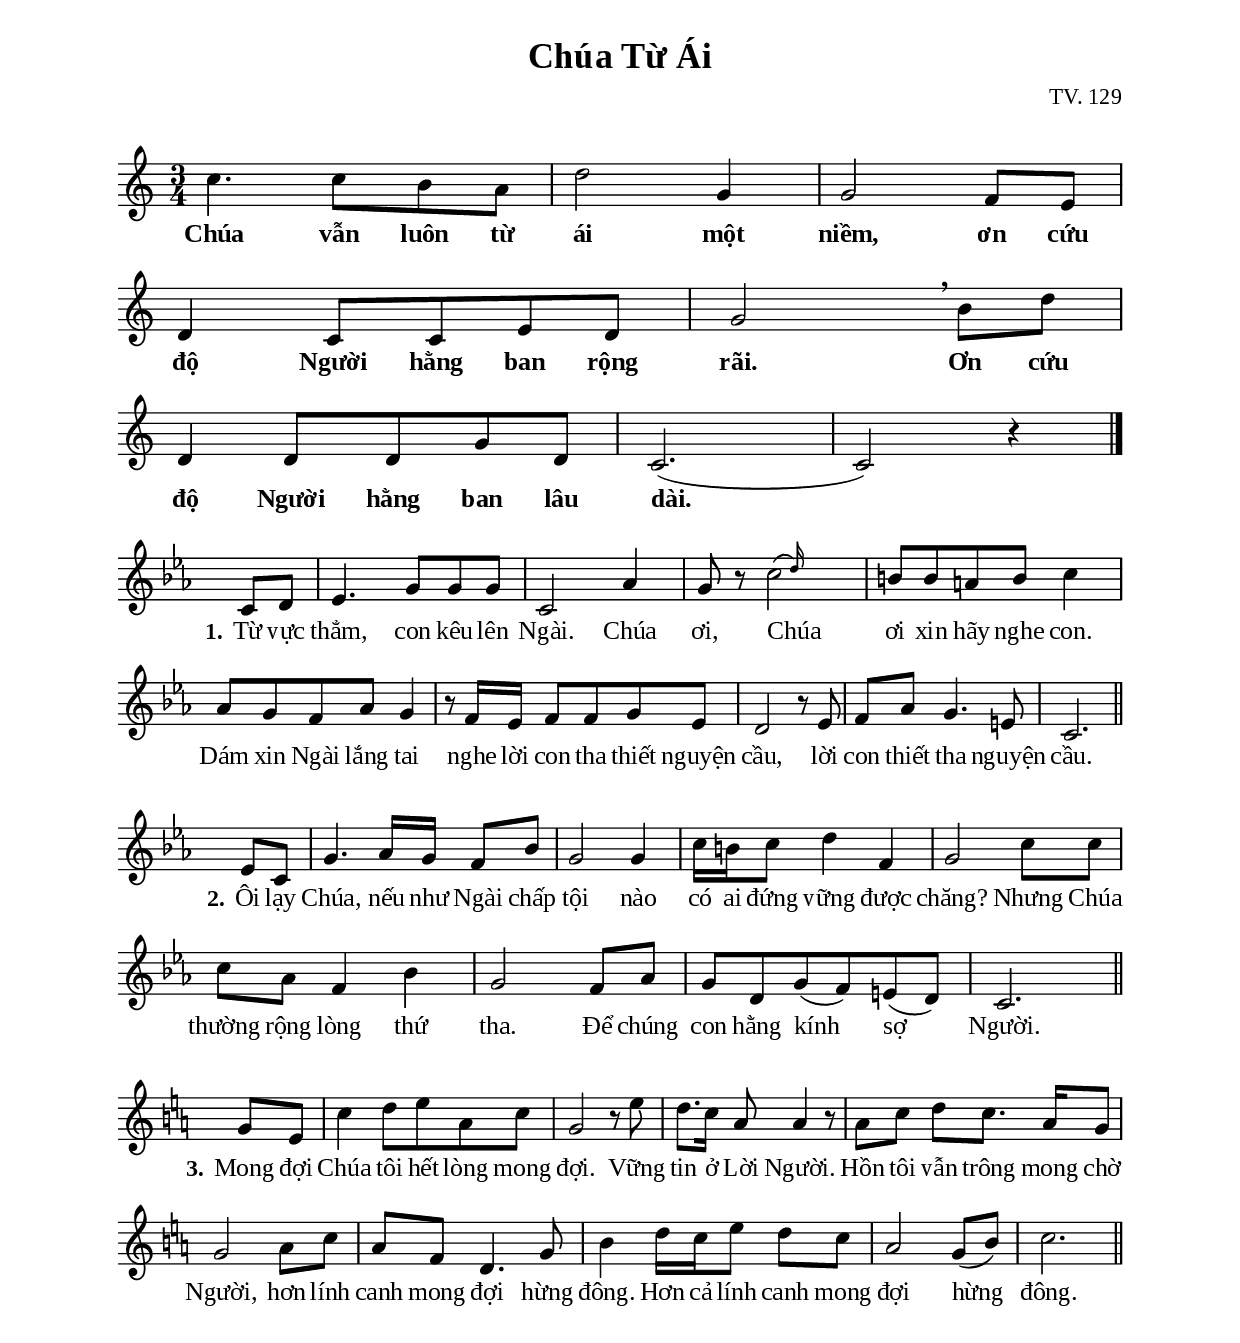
% Cài đặt chung
\version "2.20.0"
\include "english.ly"

\header {
  title = "Chúa Từ Ái"
  composer = "TV. 129"
  arranger = " "
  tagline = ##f
}

global = {
  \key c \major
  \time 3/4
}

\paper {
  #(set-paper-size "a4")
  top-margin = 20\mm
  bottom-margin = 15\mm
  left-margin = 20\mm
  right-margin = 20\mm
  indent = #0
  #(define fonts
	 (make-pango-font-tree "Liberation Serif"
	 		       "Liberation Serif"
			       "Liberation Serif"
			       (/ 20 20)))
}

% Nhạc điệp khúc
nhacDiepKhucSop= \relative c'' {
  \override Lyrics.LyricSpace.minimum-distance = #4.0
  \override Score.BarNumber.break-visibility = ##(#f #f #f)
  c4. c8 b a |
  d2 g,4 |
  g2 f8 e |
  d4 c8 c e d |
  g2 \breathe b8 d |
  d,4 d8 d g d |
  c2. ( |
  c2) r4 \bar "|."
}

% Nhạc phiên khúc
nhacPhienKhucMot = \relative c' {
  \override Score.BarNumber.break-visibility = ##(#f #f #f)
  #(define afterGraceFraction (cons 1 4))
  \partial 4 c8 d |
  ef4. g8 g g |
  c,2 af'4 |
  g8 r \afterGrace c2 (\tweak font-size #-4 d16) |
  b!8 b a! b c4 |
  af8 g f af g4 |
  r8 f16 ef f8 f g ef |
  d2 r8 ef |
  f af g4. e!8 |
  c2. \bar "||"
}

nhacPhienKhucHai = \relative c' {
  \override Score.BarNumber.break-visibility = ##(#f #f #f)
  \partial 4 ef8 c |
  g'4. af16 g f8 bf |
  g2 g4 |
  c16 b! c8 d4 f, |
  g2 c8 c |
  c af f4 bf |
  g2 f8 af |
  g d g (f) e! (d) |
  c2. \bar "||"
}

nhacPhienKhucBa = \relative c'' {
  \override Score.BarNumber.break-visibility = ##(#f #f #f)
  \set Staff.keyAlterations = #`(((0 . 6) . ,NATURAL)
                                 ((1 . 2) . ,NATURAL)
                                 ((0 . 5) . ,NATURAL))
  \partial 4 g8 e |
  c'4 d8 e a, c |
  g2 r8 e' |
  d8. c16 a8 a4 r8 |
  a c d c8. a16 g8 |
  g2 a8 c |
  a f d4. g8 |
  b4 d16 c e8 d c |
  a2 g8 (b) |
  c2. \bar "||"
}

% Lời điệp khúc
loiDiepKhuc = \lyricmode {
  \override Lyrics.LyricText.font-series = #'bold
  Chúa vẫn luôn từ ái một niềm,
  ơn cứu độ Người hằng ban rộng rãi.
  Ơn cứu độ Người hằng ban lâu dài.
}

% Lời phiên khúc
loiPhienKhucMot = \lyricmode {
  \set stanza = #"1."
  Từ vực thẳm, con kêu lên Ngài.
  Chúa ơi, Chúa ơi xin hãy nghe con.
  Dám xin Ngài lắng tai nghe lời con tha thiết nguyện cầu,
  lời con thiết tha nguyện cầu.
}

loiPhienKhucHai = \lyricmode {
  \set stanza = #"2."
  Ôi lạy Chúa, nếu như Ngài chấp tội
  nào có ai đứng vững được chăng?
  Nhưng Chúa thường rộng lòng thứ tha.
  Để chúng con hằng kính sợ Người.
}

loiPhienKhucBa = \lyricmode {
  \set stanza = #"3."
  Mong đợi Chúa tôi hết lòng mong đợi.
  Vững tin ở Lời Người.
  Hồn tôi vẫn trông mong chờ Người,
  hơn lính canh mong đợi hừng đông.
  Hơn cả lính canh mong đợi hừng đông.
}


% Dàn trang
\score {
  \new ChoirStaff <<
    \new Staff = chorus \with {
        \consists "Merge_rests_engraver"
      }
      <<
      \new Voice = "sopranos" {
        \global \stemNeutral \nhacDiepKhucSop
      }
    >>
    \new Lyrics = basses
    \context Lyrics = basses \lyricsto sopranos \loiDiepKhuc
  >>
}

\score {
  \new ChoirStaff <<
    \new Staff = verses <<
      \override Staff.TimeSignature.transparent = ##t
      \new Voice = "verse" {
        \key ef \major \time 3/4 \stemNeutral \nhacPhienKhucMot
      }
    >>
    \new Lyrics \lyricsto verse \loiPhienKhucMot
  >>
}

\score {
  \new ChoirStaff <<
    \new Staff = verses <<
      \override Staff.TimeSignature.transparent = ##t
      \new Voice = "verse" {
        \key ef \major \time 3/4 \stemNeutral \nhacPhienKhucHai
      }
    >>
    \new Lyrics \lyricsto verse \loiPhienKhucHai
  >>
}

\score {
  \new ChoirStaff <<
    \new Staff = verses <<
      \override Staff.TimeSignature.transparent = ##t
      \new Voice = "verse" {
        \key c \major \time 3/4 \stemNeutral \nhacPhienKhucBa
      }
    >>
    \new Lyrics \lyricsto verse \loiPhienKhucBa
  >>
}
